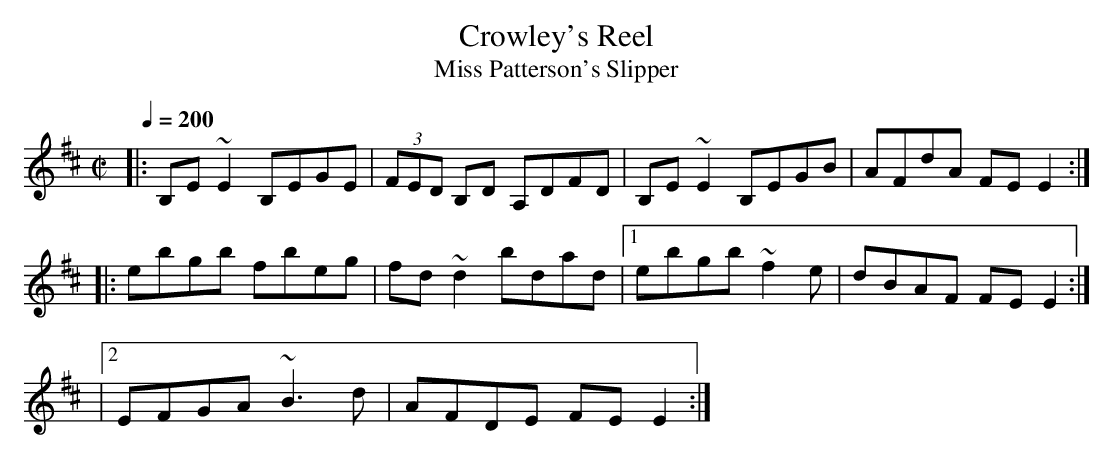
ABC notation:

X:1
T:Crowley's Reel
T:Miss Patterson's Slipper
M:C|
L:1/8
Q:1/4=200
K:Edor
|:B,E~E2 B,EGE|(3FED B,D A,DFD|B,E~E2 B,EGB|AFdA FEE2:|
|:ebgb fbeg|fd~d2 bdad|1 ebgb ~f2e|dBAF FEE2:|
|2 EFGA ~B3d| AFDE FEE2:|
